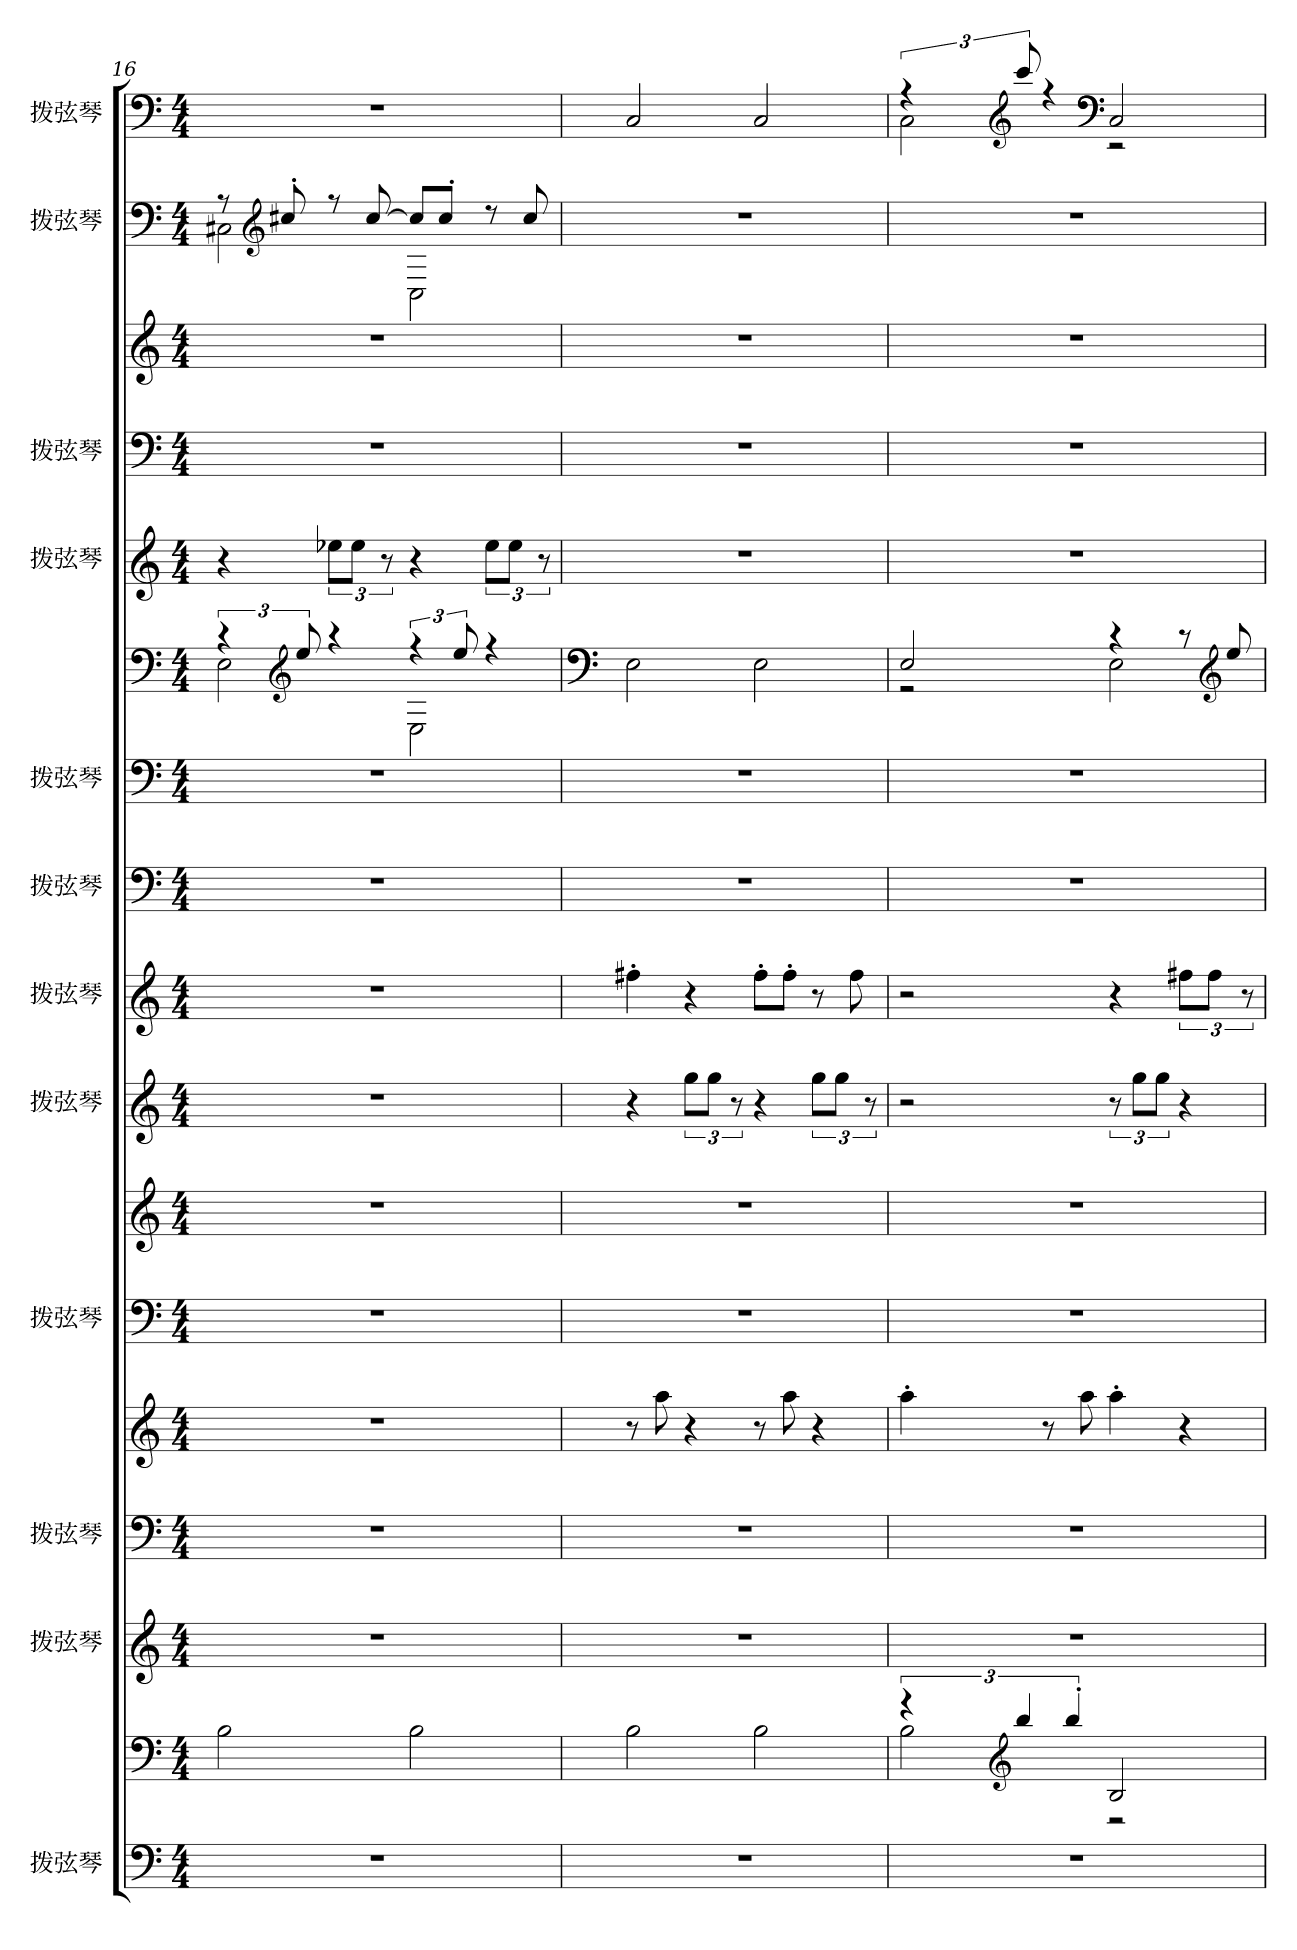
**kern	**kern	**kern	**kern	**kern	**kern	**kern	**kern	**kern	**kern	**kern	**kern	**kern	**kern	**kern	**kern	**kern
*part12	*part12	*part11	*part10	*part10	*part9	*part9	*part8	*part7	*part6	*part5	*part5	*part4	*part3	*part3	*part2	*part1
*staff17	*staff16	*staff15	*staff14	*staff13	*staff12	*staff11	*staff10	*staff9	*staff8	*staff7	*staff6	*staff5	*staff4	*staff3	*staff2	*staff1
*I"拨弦琴	*	*I"拨弦琴	*I"拨弦琴	*	*I"拨弦琴	*	*I"拨弦琴	*I"拨弦琴	*I"拨弦琴	*I"拨弦琴	*	*I"拨弦琴	*I"拨弦琴	*	*I"拨弦琴	*I"拨弦琴
!!LO:PB:g=z
*clefF4	*clefF4	*clefG2	*clefF4	*clefG2	*clefF4	*clefG2	*clefG2	*clefG2	*clefF4	*clefF4	*clefF4	*clefG2	*clefF4	*clefG2	*clefF4	*clefF4
*k[]	*k[]	*k[]	*k[]	*k[]	*k[]	*k[]	*k[]	*k[]	*k[]	*k[]	*k[]	*k[]	*k[]	*k[]	*k[]	*k[]
*M4/4	*M4/4	*M4/4	*M4/4	*M4/4	*M4/4	*M4/4	*M4/4	*M4/4	*M4/4	*M4/4	*M4/4	*M4/4	*M4/4	*M4/4	*M4/4	*M4/4
=16	=16	=16	=16	=16	=16	=16	=16	=16	=16	=16	=16	=16	=16	=16	=16	=16
*	*	*	*	*	*	*	*	*	*	*	*^	*	*	*	*^	*
1r	2B\	1r	1r	1r	1r	1r	1r	1r	1r	1r	6r	2E\	4r	1r	1r	8r	2C#X\	1r
*	*	*	*	*	*	*	*	*	*	*	*	*	*	*	*	*clefG2	*	*
.	.	.	.	.	.	.	.	.	.	.	.	.	.	.	.	8cc#X'/	.	.
*	*	*	*	*	*	*	*	*	*	*	*clefG2	*	*	*	*	*	*	*
.	.	.	.	.	.	.	.	.	.	.	12ee/	.	.	.	.	.	.	.
.	.	.	.	.	.	.	.	.	.	.	4r	.	12ee-X\L	.	.	8r	.	.
.	.	.	.	.	.	.	.	.	.	.	.	.	12ee-\J	.	.	.	.	.
.	.	.	.	.	.	.	.	.	.	.	.	.	.	.	.	[8cc#/	.	.
.	.	.	.	.	.	.	.	.	.	.	.	.	12r	.	.	.	.	.
.	2B\	.	.	.	.	.	.	.	.	.	6r	2E\	4r	.	.	8cc#/L]	2C#\	.
.	.	.	.	.	.	.	.	.	.	.	.	.	.	.	.	8cc#'/J	.	.
.	.	.	.	.	.	.	.	.	.	.	12ee/	.	.	.	.	.	.	.
.	.	.	.	.	.	.	.	.	.	.	4r	.	12ee-\L	.	.	8r	.	.
.	.	.	.	.	.	.	.	.	.	.	.	.	12ee-\J	.	.	.	.	.
.	.	.	.	.	.	.	.	.	.	.	.	.	.	.	.	8cc#/	.	.
.	.	.	.	.	.	.	.	.	.	.	.	.	12r	.	.	.	.	.
*	*	*	*	*	*	*	*	*	*	*	*v	*v	*	*	*	*v	*v	*
=17	=17	=17	=17	=17	=17	=17	=17	=17	=17	=17	=17	=17	=17	=17	=17	=17
*	*	*	*	*	*	*	*	*	*	*	*clefF4	*	*	*	*	*
1r	2B\	1r	1r	8r	1r	1r	4r	4ff#X'\	1r	1r	2E\	1r	1r	1r	1r	2C/
.	.	.	.	8aa\	.	.	.	.	.	.	.	.	.	.	.	.
.	.	.	.	4r	.	.	12gg\L	4r	.	.	.	.	.	.	.	.
.	.	.	.	.	.	.	12gg\J	.	.	.	.	.	.	.	.	.
.	.	.	.	.	.	.	12r	.	.	.	.	.	.	.	.	.
.	2B\	.	.	8r	.	.	4r	8ff#'\L	.	.	2E\	.	.	.	.	2C/
.	.	.	.	8aa\	.	.	.	8ff#'\J	.	.	.	.	.	.	.	.
.	.	.	.	4r	.	.	12gg\L	8r	.	.	.	.	.	.	.	.
.	.	.	.	.	.	.	12gg\J	.	.	.	.	.	.	.	.	.
.	.	.	.	.	.	.	.	8ff#\	.	.	.	.	.	.	.	.
.	.	.	.	.	.	.	12r	.	.	.	.	.	.	.	.	.
=18	=18	=18	=18	=18	=18	=18	=18	=18	=18	=18	=18	=18	=18	=18	=18	=18
*	*^	*	*	*	*	*	*	*	*	*	*^	*	*	*	*	*^
1r	6r	2B\	1r	1r	4aa'\	1r	1r	2r	2r	1r	1r	2E/	2r	1r	1r	1r	1r	6r	2C\
*	*clefG2	*	*	*	*	*	*	*	*	*	*	*	*	*	*	*	*	*clefG2	*
.	6bb/	.	.	.	.	.	.	.	.	.	.	.	.	.	.	.	.	12ccc/	.
.	.	.	.	.	8r	.	.	.	.	.	.	.	.	.	.	.	.	4r	.
.	6bb'/	.	.	.	.	.	.	.	.	.	.	.	.	.	.	.	.	.	.
.	.	.	.	.	8aa\	.	.	.	.	.	.	.	.	.	.	.	.	.	.
*	*	*	*	*	*	*	*	*	*	*	*	*	*	*	*	*	*	*clefF4	*
.	2B/	2r	.	.	4aa'\	.	.	12r	4r	.	.	4r	2E\	.	.	.	.	2C/	2r
.	.	.	.	.	.	.	.	12gg\L	.	.	.	.	.	.	.	.	.	.	.
.	.	.	.	.	.	.	.	12gg\J	.	.	.	.	.	.	.	.	.	.	.
.	.	.	.	.	4r	.	.	4r	12ff#X\L	.	.	8r	.	.	.	.	.	.	.
.	.	.	.	.	.	.	.	.	12ff#\J	.	.	.	.	.	.	.	.	.	.
*	*	*	*	*	*	*	*	*	*	*	*	*clefG2	*	*	*	*	*	*	*
.	.	.	.	.	.	.	.	.	.	.	.	8ee/	.	.	.	.	.	.	.
.	.	.	.	.	.	.	.	.	12r	.	.	.	.	.	.	.	.	.	.
*	*v	*v	*	*	*	*	*	*	*	*	*	*v	*v	*	*	*	*	*v	*v
=	=	=	=	=	=	=	=	=	=	=	=	=	=	=	=	=
*-	*-	*-	*-	*-	*-	*-	*-	*-	*-	*-	*-	*-	*-	*-	*-	*-
